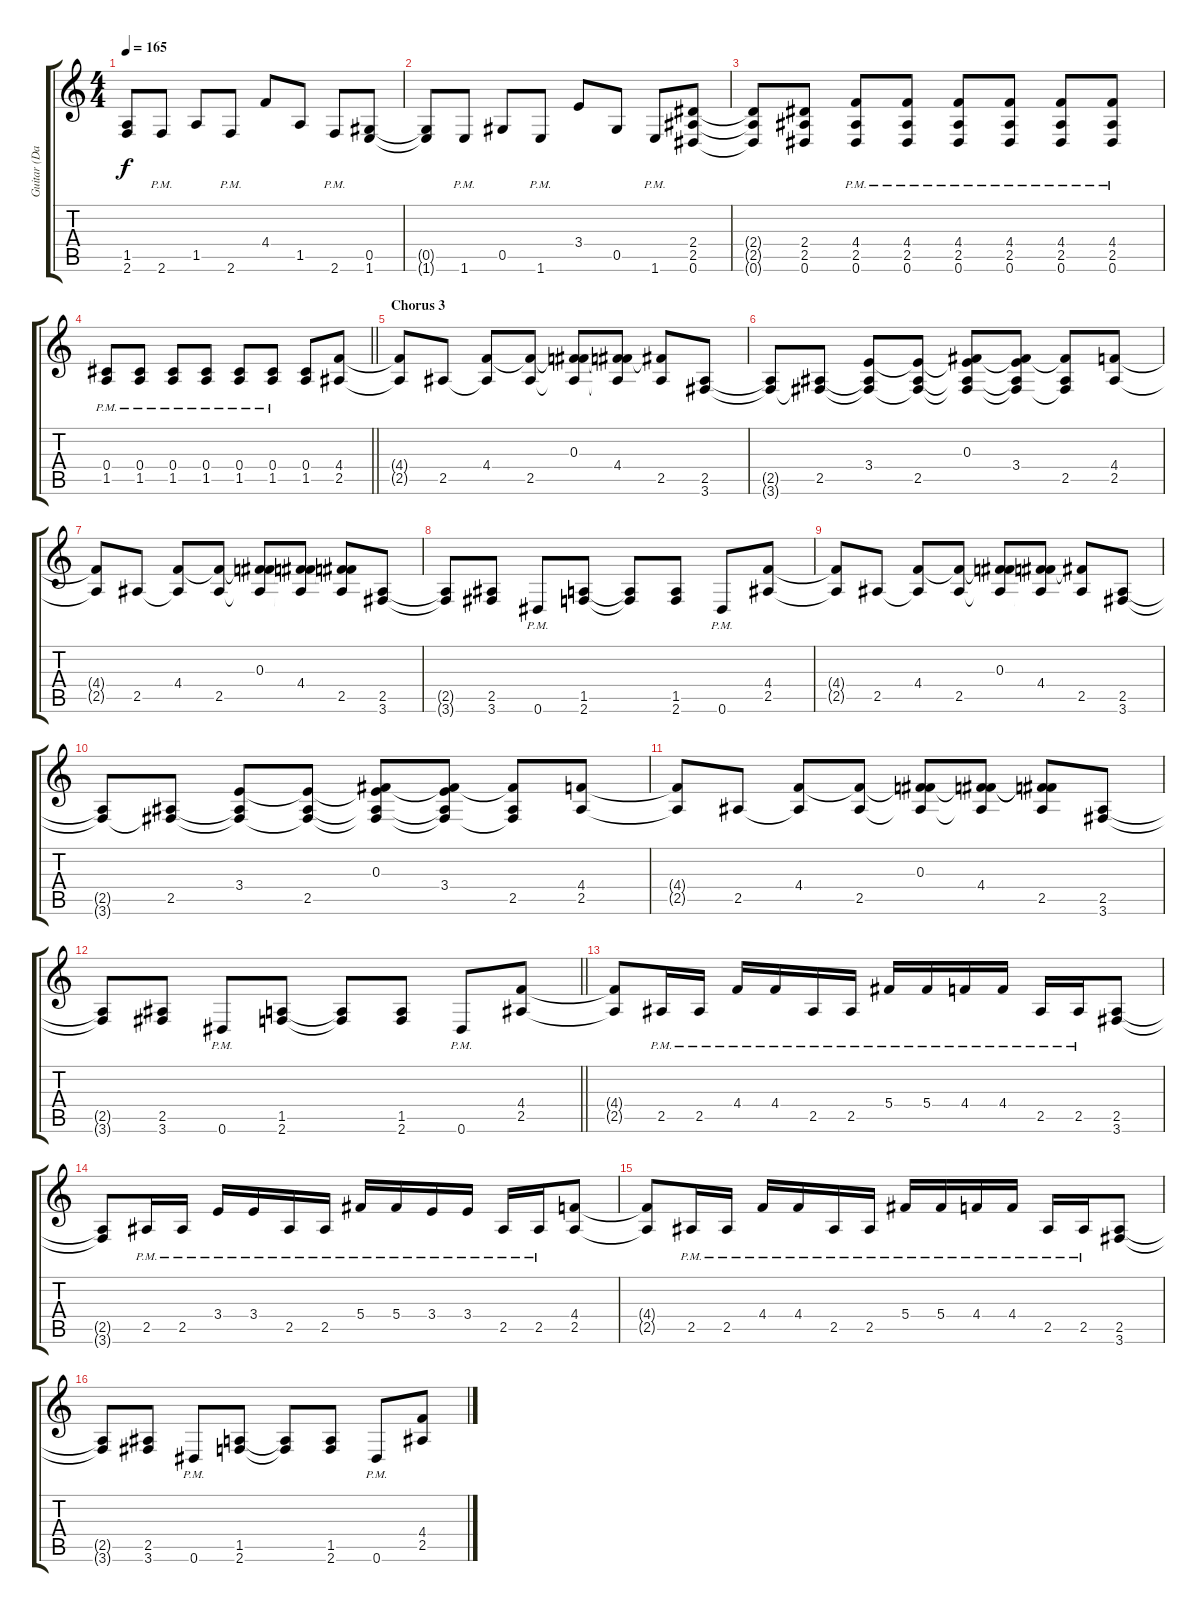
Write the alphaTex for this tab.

\track ("Guitar (Dan Gargiulo)" "Guitar (Da") {instrument distortionguitar}
\staff {score tabs}
\tuning (Eb4 Bb3 Gb3 Db3 Ab2 Eb2) {hide}
\ts (4 4)
\tempo 165
\clef g2
\ks c
(1.5{t} 2.6{t}).8{dy f} 2.6{pm}.8 1.5.8 2.6{pm}.8 4.4.8 1.5.8 2.6{pm}.8 (0.5 1.6).8 |
(0.5{t} 1.6{t}).8 1.6{pm}.8 0.5.8 1.6{pm}.8 3.4.8 0.5.8 1.6{pm}.8 (2.4 2.5 0.6).8 |
(2.4{t} 2.5{t} 0.6{t}).8 (2.4 2.5 0.6).8 (4.4{pm} 2.5{pm} 0.6{pm}).8 (4.4{pm} 2.5{pm} 0.6{pm}).8 (4.4{pm} 2.5{pm} 0.6{pm}).8 (4.4{pm} 2.5{pm} 0.6{pm}).8 (4.4{pm} 2.5{pm} 0.6{pm}).8 (4.4{pm} 2.5{pm} 0.6{pm}).8 |
\barLineRight lightlight
(0.4{pm} 1.5{pm}).8 (0.4{pm} 1.5{pm}).8 (0.4{pm} 1.5{pm}).8 (0.4{pm} 1.5{pm}).8 (0.4{pm} 1.5{pm}).8 (0.4{pm} 1.5{pm}).8 (0.4 1.5).8 (4.4 2.5).8 |
\section ("" "Chorus 3")
(4.4{t} 2.5{t}).8 2.5.8 (4.4 2.5{t}).8 (4.4{t} 2.5).8 (0.3 4.4{t} 2.5{t}).8 (0.3{t} 4.4 2.5{t}).8 (0.3{t} 2.5).8 (2.5 3.6).8 |
(2.5{t} 3.6{t}).8 (2.5 3.6{t}).8 (3.4 2.5{t} 3.6{t}).8 (3.4{t} 2.5 3.6{t}).8 (0.3 3.4{t} 2.5{t} 3.6{t}).8 (0.3{t} 3.4 2.5{t} 3.6{t}).8 (0.3{t} 2.5 3.6{t}).8 (4.4 2.5).8 |
(4.4{t} 2.5{t}).8 2.5.8 (4.4 2.5{t}).8 (4.4{t} 2.5).8 (0.3 4.4{t} 2.5{t}).8 (0.3{t} 4.4 2.5{t}).8 (0.3{t} 4.4{t} 2.5).8 (2.5 3.6).8 |
(2.5{t} 3.6{t}).8 (2.5 3.6).8 0.6{pm}.8 (1.5 2.6).8 (1.5{t} 2.6{t}).8 (1.5 2.6).8 0.6{pm}.8 (4.4 2.5).8 |
(4.4{t} 2.5{t}).8 2.5.8 (4.4 2.5{t}).8 (4.4{t} 2.5).8 (0.3 4.4{t} 2.5{t}).8 (0.3{t} 4.4 2.5{t}).8 (0.3{t} 2.5).8 (2.5 3.6).8 |
(2.5{t} 3.6{t}).8 (2.5 3.6{t}).8 (3.4 2.5{t} 3.6{t}).8 (3.4{t} 2.5 3.6{t}).8 (0.3 3.4{t} 2.5{t} 3.6{t}).8 (0.3{t} 3.4 2.5{t} 3.6{t}).8 (0.3{t} 2.5 3.6{t}).8 (4.4 2.5).8 |
(4.4{t} 2.5{t}).8 2.5.8 (4.4 2.5{t}).8 (4.4{t} 2.5).8 (0.3 4.4{t} 2.5{t}).8 (0.3{t} 4.4 2.5{t}).8 (0.3{t} 4.4{t} 2.5).8 (2.5 3.6).8 |
\barLineRight lightlight
(2.5{t} 3.6{t}).8 (2.5 3.6).8 0.6{pm}.8 (1.5 2.6).8 (1.5{t} 2.6{t}).8 (1.5 2.6).8 0.6{pm}.8 (4.4 2.5).8 |
(4.4{t} 2.5{t}).8 2.5{pm}.16 2.5{pm}.16 4.4{pm}.16 4.4{pm}.16 2.5{pm}.16 2.5{pm}.16 5.4{pm}.16 5.4{pm}.16 4.4{pm}.16 4.4{pm}.16 2.5{pm}.16 2.5{pm}.16 (2.5 3.6).8 |
(2.5{t} 3.6{t}).8 2.5{pm}.16 2.5{pm}.16 3.4{pm}.16 3.4{pm}.16 2.5{pm}.16 2.5{pm}.16 5.4{pm}.16 5.4{pm}.16 3.4{pm}.16 3.4{pm}.16 2.5{pm}.16 2.5{pm}.16 (4.4 2.5).8 |
(4.4{t} 2.5{t}).8 2.5{pm}.16 2.5{pm}.16 4.4{pm}.16 4.4{pm}.16 2.5{pm}.16 2.5{pm}.16 5.4{pm}.16 5.4{pm}.16 4.4{pm}.16 4.4{pm}.16 2.5{pm}.16 2.5{pm}.16 (2.5 3.6).8 |
(2.5{t} 3.6{t}).8 (2.5 3.6).8 0.6{pm}.8 (1.5 2.6).8 (1.5{t} 2.6{t}).8 (1.5 2.6).8 0.6{pm}.8 (4.4 2.5).8
